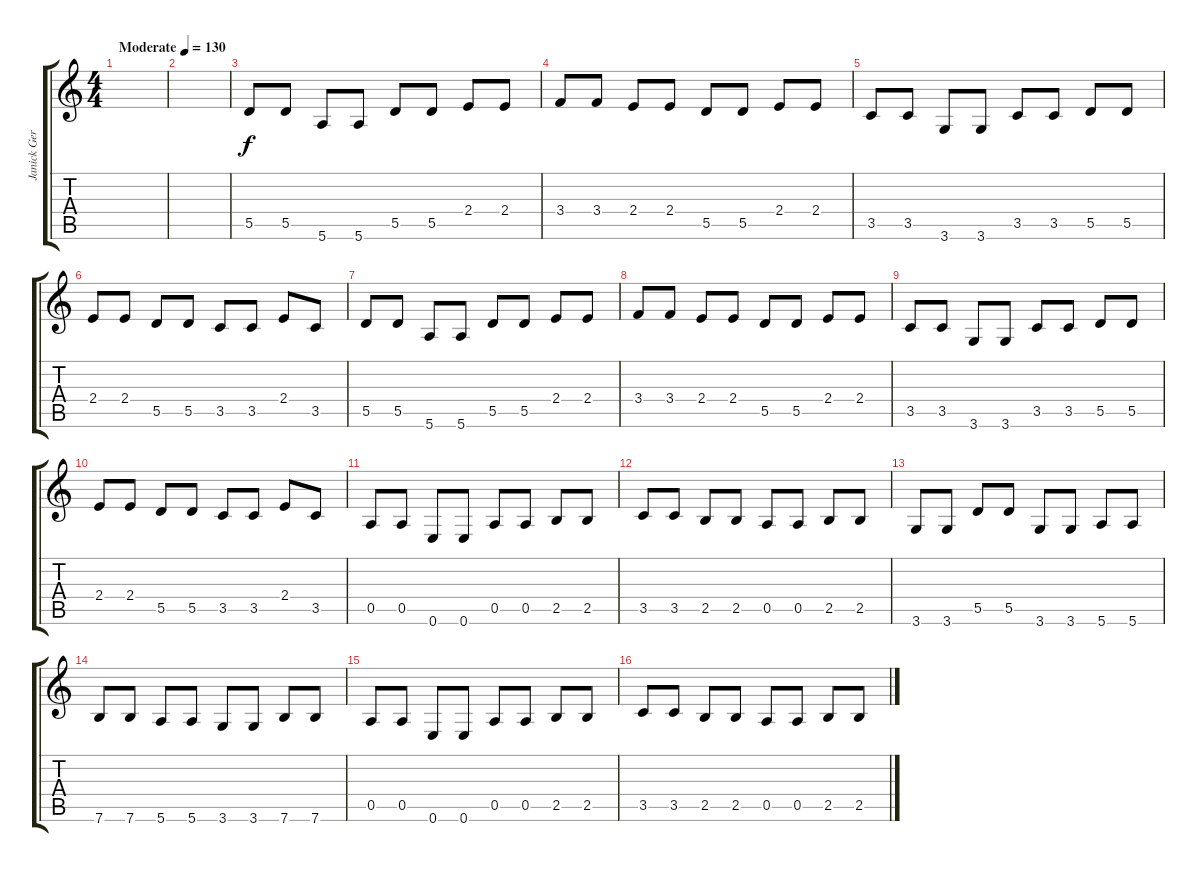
\track ("Janick Gers" "Janick Ger") {instrument distortionguitar}
\staff {score tabs}
\tuning (E4 B3 G3 D3 A2 E2) {hide}
\ts (4 4)
\tempo (130 "Moderate")
\clef g2
\ks c
|
|
5.5.8 5.5.8 5.6.8 5.6.8 5.5.8 5.5.8 2.4.8 2.4.8 |
3.4.8 3.4.8 2.4.8 2.4.8 5.5.8 5.5.8 2.4.8 2.4.8 |
3.5.8 3.5.8 3.6.8 3.6.8 3.5.8 3.5.8 5.5.8 5.5.8 |
2.4.8 2.4.8 5.5.8 5.5.8 3.5.8 3.5.8 2.4.8 3.5.8 |
5.5.8 5.5.8 5.6.8 5.6.8 5.5.8 5.5.8 2.4.8 2.4.8 |
3.4.8 3.4.8 2.4.8 2.4.8 5.5.8 5.5.8 2.4.8 2.4.8 |
3.5.8 3.5.8 3.6.8 3.6.8 3.5.8 3.5.8 5.5.8 5.5.8 |
2.4.8 2.4.8 5.5.8 5.5.8 3.5.8 3.5.8 2.4.8 3.5.8 |
0.5.8 0.5.8 0.6.8 0.6.8 0.5.8 0.5.8 2.5.8 2.5.8 |
3.5.8 3.5.8 2.5.8 2.5.8 0.5.8 0.5.8 2.5.8 2.5.8 |
3.6.8 3.6.8 5.5.8 5.5.8 3.6.8 3.6.8 5.6.8 5.6.8 |
7.6.8 7.6.8 5.6.8 5.6.8 3.6.8 3.6.8 7.6.8 7.6.8 |
0.5.8 0.5.8 0.6.8 0.6.8 0.5.8 0.5.8 2.5.8 2.5.8 |
3.5.8 3.5.8 2.5.8 2.5.8 0.5.8 0.5.8 2.5.8 2.5.8
